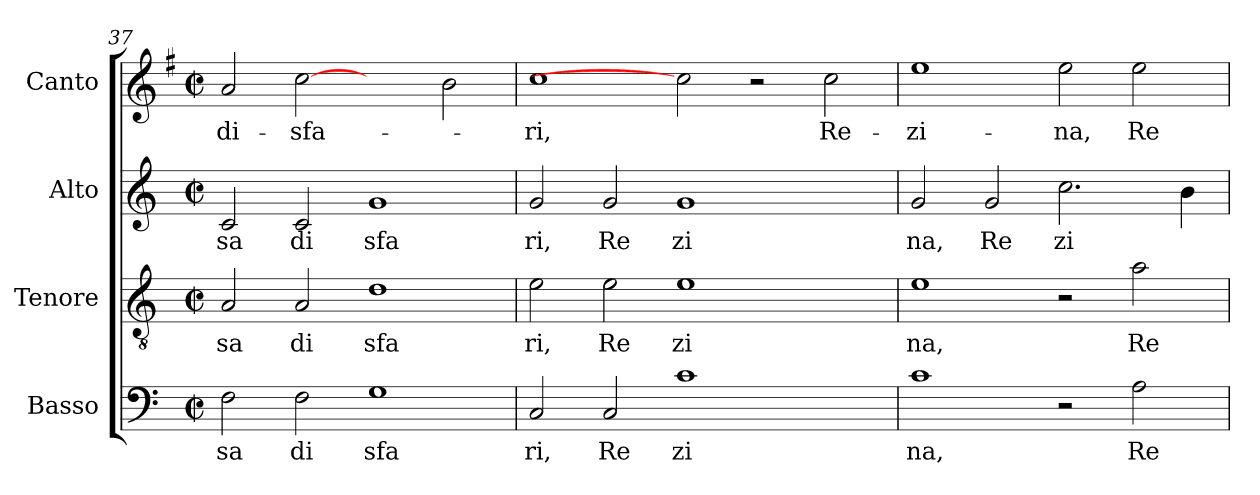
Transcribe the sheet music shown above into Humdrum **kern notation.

**kern	**text	**kern	**text	**kern	**text	**kern	**text
*part4	*part4	*part3	*part3	*part2	*part2	*part1	*part1
*staff4	*staff4	*staff3	*staff3	*staff2	*staff2	*staff1	*staff1
*I"Basso	*	*I"Tenore	*	*I"Alto	*	*I"Canto	*
*clefF4	*	*clefGv2	*	*clefG2	*	*clefG2	*
*	*	*	*	*	*	*ITrd-3c-5	*
*	*	*	*	*k[]	*	*k[]	*
*	*	*	*	*C:	*	*C:	*
*M2/2	*	*M2/2	*	*M2/2	*	*M2/2	*
*met(c|)	*	*met(c|)	*	*met(c|)	*	*met(c|)	*
=37	=37	=37	=37	=37	=37	=37	=37
!	!LO:LY:b:cj	!	!LO:LY:b:cj	!	!LO:LY:b:cj	!	!LO:LY:b:cj
2F\	sa	2A/	sa	2c/	sa	2dd/	-di-
!	!LO:LY:b:cj	!	!LO:LY:b:cj	!	!LO:LY:b:cj	!	!LO:LY:b:cj
2F\	di	2A/	di	2c/	di	[2ff	-sfa-
!	!LO:LY:b:cj	!	!LO:LY:b:cj	!	!LO:LY:b:cj	!	!
1G	sfa	1d	sfa	1g	sfa	2ryy	.
.	.	.	.	.	.	2ee\	.
=38	=38	=38	=38	=38	=38	=38	=38
!	!LO:LY:b:cj	!	!LO:LY:b:cj	!	!LO:LY:b:cj	!	!LO:LY:b:cj
2C/	ri,	2e\	ri,	2g/	ri,	1ff	-ri,
!	!LO:LY:b:cj	!	!LO:LY:b:cj	!	!LO:LY:b:cj	!	!
2C/	Re	2e\	Re	2g/	Re	.	.
!	!LO:LY:b:cj	!	!LO:LY:b:cj	!	!LO:LY:b:cj	!	!
1c	zi	1e	zi	1g	zi	2ff]	.
.	.	.	.	.	.	2r	.
!	!	!	!	!	!	!	!LO:LY:b:cj
2ryy	.	2ryy	.	2ryy	.	2ff\	Re-
=39	=39	=39	=39	=39	=39	=39	=39
!	!LO:LY:b:cj	!	!LO:LY:b:cj	!	!LO:LY:b:cj	!	!LO:LY:b:cj
1c	na,	1e	na,	2g/	na,	1aa	-zi-
!	!	!	!	!	!LO:LY:b:cj	!	!
.	.	.	.	2g/	Re	.	.
!	!	!	!	!	!LO:LY:b:cj	!	!LO:LY:b:cj
2r	.	2r	.	2.cc\	zi	2aa\	-na,
!	!LO:LY:b:cj	!	!LO:LY:b:cj	!	!	!	!LO:LY:b:cj
2A\	Re	2a\	Re	.	.	2aa\	Re-
.	.	.	.	4b\	.	.	.
=	=	=	=	=	=	=	=
*-	*-	*-	*-	*-	*-	*-	*-
